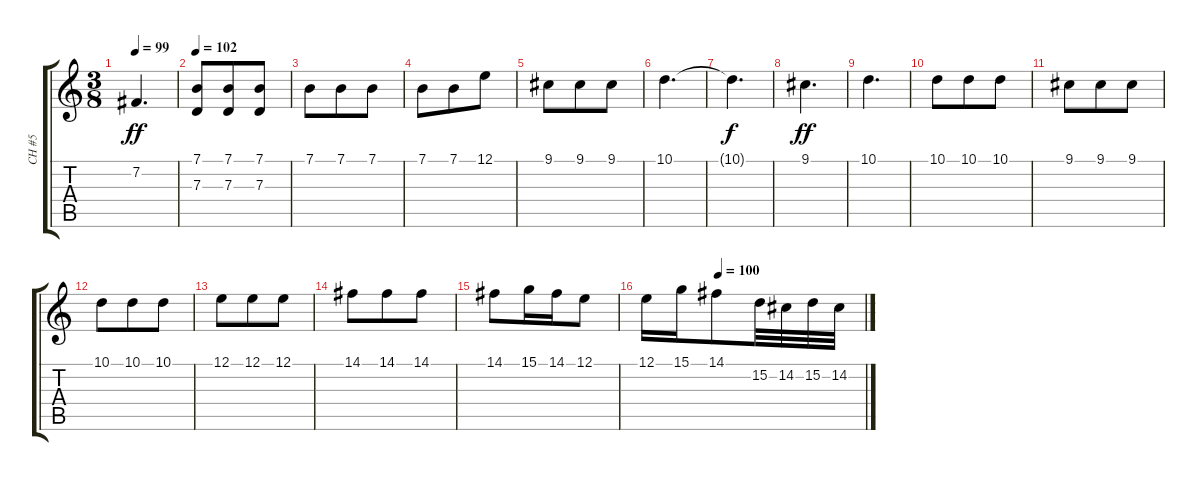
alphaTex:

\track ("CH #5" "CH #5") {instrument stringensemble1}
\staff {score tabs}
\tuning (E4 B3 G3 D3 A2 E2) {hide}
\ts (3 8)
\tempo 99
\clef g2
\ks c
7.2.4{d dy ff} |
\tempo 102
(7.1 7.3).8 (7.1 7.3).8 (7.1 7.3).8 |
7.1.8 7.1.8 7.1.8 |
7.1.8 7.1.8 12.1.8 |
9.1.8 9.1.8 9.1.8 |
10.1.4{d} |
10.1{t}.4{d dy f} |
9.1.4{d dy ff} |
10.1.4{d} |
10.1.8 10.1.8 10.1.8 |
9.1.8 9.1.8 9.1.8 |
10.1.8 10.1.8 10.1.8 |
12.1.8 12.1.8 12.1.8 |
14.1.8 14.1.8 14.1.8 |
14.1.8 15.1.16 14.1.16 12.1.8 |
\tempo (100 0.3333333333333333)
12.1.16 15.1.16 14.1.8 15.2.32 14.2.32 15.2.32 14.2.32
